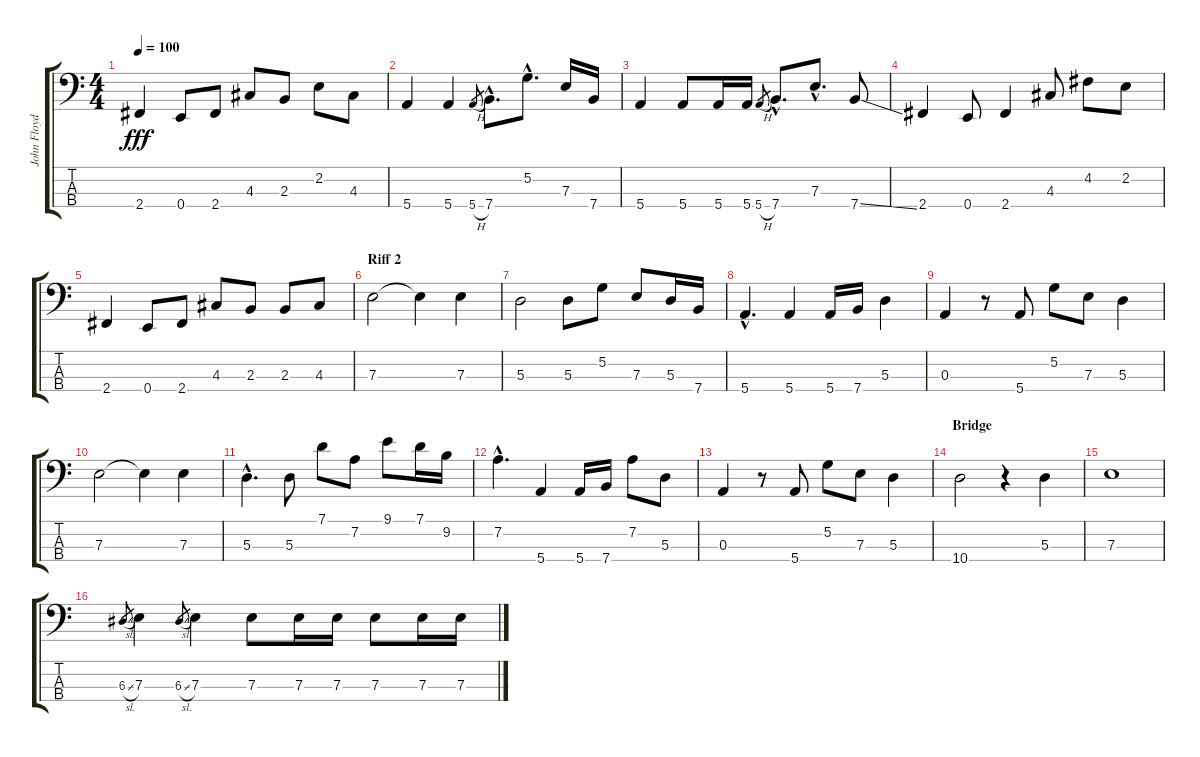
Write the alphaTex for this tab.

\track ("John Floyd" "John Floyd") {instrument acousticguitarsteel}
\staff {score tabs}
\tuning (G2 D2 A1 E1) {hide}
\ts (4 4)
\tempo 100
\clef f4
\ks c
2.4.4{dy fff} 0.4.8 2.4.8 4.3.8 2.3.8 2.2.8 4.3.8 |
5.4.4 5.4.4 5.4{h}.8{gr} 7.4{hac}.8{d} 5.2{hac}.8{d} 7.3.16 7.4.16 |
5.4.4 5.4.8 5.4.16 5.4.16 5.4{h}.8{gr} 7.4{hac}.8{d} 7.3{hac}.8{d} 7.4{ss}.8 |
2.4.4 0.4.8 2.4.4 4.3.8 4.2.8 2.2.8 |
2.4.4 0.4.8 2.4.8 4.3.8 2.3.8 2.3.8 4.3.8 |
\section ("" "Riff 2")
7.3.2 7.3{t}.4 7.3.4 |
5.3.2 5.3.8 5.2.8 7.3.8 5.3.16 7.4.16 |
5.4{hac}.4{d} 5.4.4 5.4.16 7.4.16 5.3.4 |
0.3.4 r.8 5.4.8 5.2.8 7.3.8 5.3.4 |
7.3.2 7.3{t}.4 7.3.4 |
5.3{hac}.4{d} 5.3.8 7.1.8 7.2.8 9.1.8 7.1.16 9.2.16 |
7.2{hac}.4{d} 5.4.4 5.4.16 7.4.16 7.2.8 5.3.8 |
0.3.4 r.8 5.4.8 5.2.8 7.3.8 5.3.4 |
\section ("" "Bridge")
10.4.2 r.4 5.3.4 |
7.3.1 |
6.3{sl}.8{gr} 7.3.4 6.3{sl}.8{gr} 7.3.4 7.3.8 7.3.16 7.3.16 7.3.8 7.3.16 7.3.16
